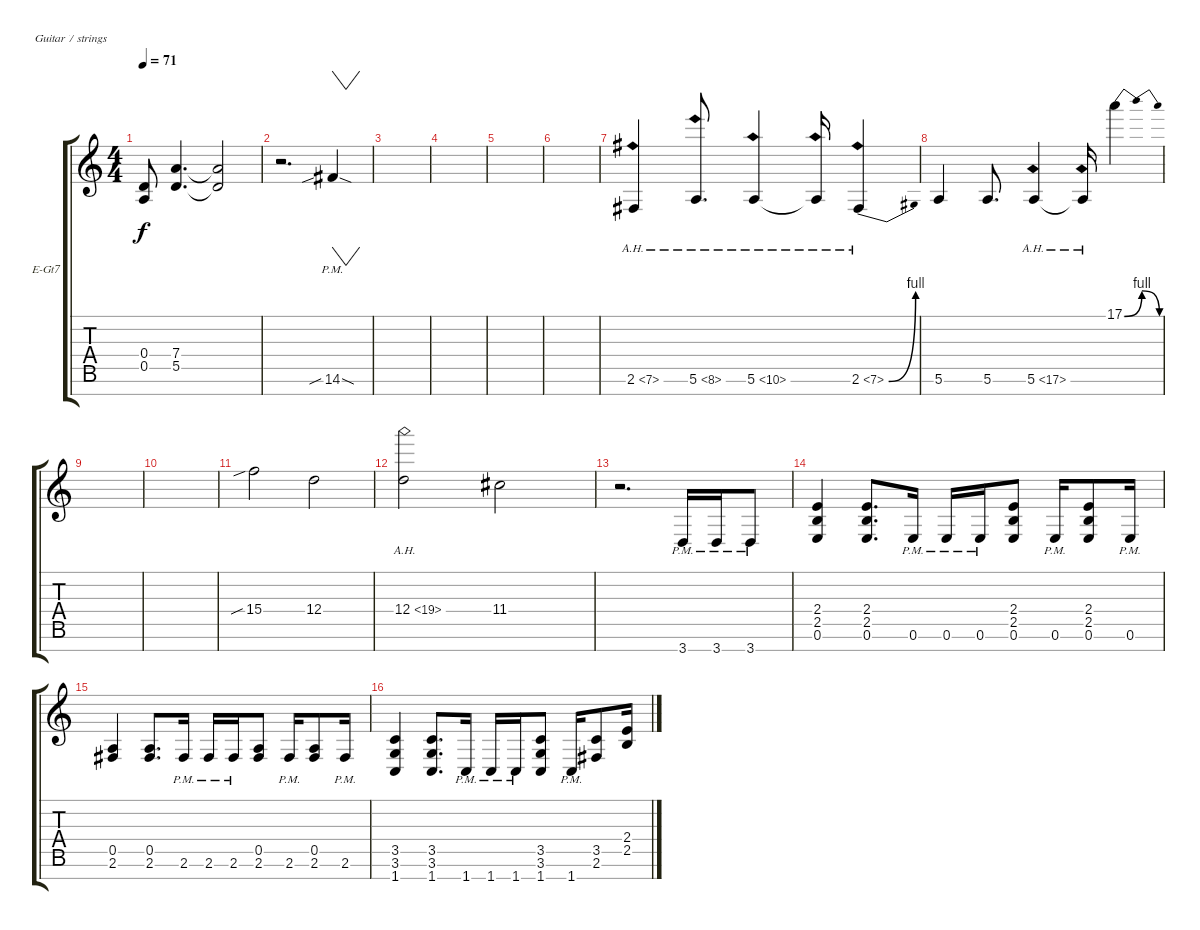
\defaultSystemsLayout 4
\bracketExtendMode groupsimilarinstruments
\firstSystemTrackNameOrientation horizontal
\otherSystemsTrackNameOrientation horizontal
\track ("Electric Guitar" "E-Gt7") {instrument distortionguitar}
\staff {score tabs}
\tuning (E4 B3 G3 D3 A2 E2 B1)
\ts (4 4)
\tempo 71
\clef g2
\scale
0.333333
\ks c
(0.5 0.4).8{dy f} (7.4 5.5).4{d} (7.4{t} 5.5{t}).2 |
\scale
0.333333 r.2{d} 14.6{sib sod pm}.4{vw} |
\scale
0.333333 |
\scale
0.333333 |
\scale
0.333333 |
\scale
0.333333 |
\scale
0.333333 2.6{ah 5}.4 5.6{ah 3}.8{d} 5.6{ah 5}.4 5.6{ah 5 t}.16 2.6{be (bend 0 0 30 4) ah 5}.4 |
\scale
0.333333 5.6.4 5.6.8{d} 5.6{ah 12}.4 5.6{ah 12 t}.16 17.1{be (bendrelease 0 0 6.6 4 34.8 4 59.4 0)}.4 |
\scale
0.333333 |
\scale
0.333333 |
\scale
0.333333 15.4{sib}.2 12.4.2 |
12.4{ah 7}.2 11.4.2 |
r.2{d} 3.7{pm}.16 3.7{pm}.16 3.7{pm}.8 |
(0.6 2.5 2.4).4 (2.4 2.5 0.6).8{d} 0.6{pm}.16 0.6{pm}.16 0.6{pm}.16 (0.6 2.5 2.4).8 0.6{pm}.16 (0.6 2.5 2.4).8 0.6{pm}.16 |
(2.6 0.5).4 (0.5 2.6).8{d} 2.6{pm}.16 2.6{pm}.16 2.6{pm}.16 (2.6 0.5).8 2.6{pm}.16 (2.6 0.5).8 2.6{pm}.16 |
(1.7 3.6 3.5).4 (3.5 3.6 1.7).8{d} 1.7{pm}.16 1.7{pm}.16 1.7{pm}.16 (1.7 3.6 3.5).8 1.7{pm}.16 (2.6 3.5).8 (2.5 2.4).16
